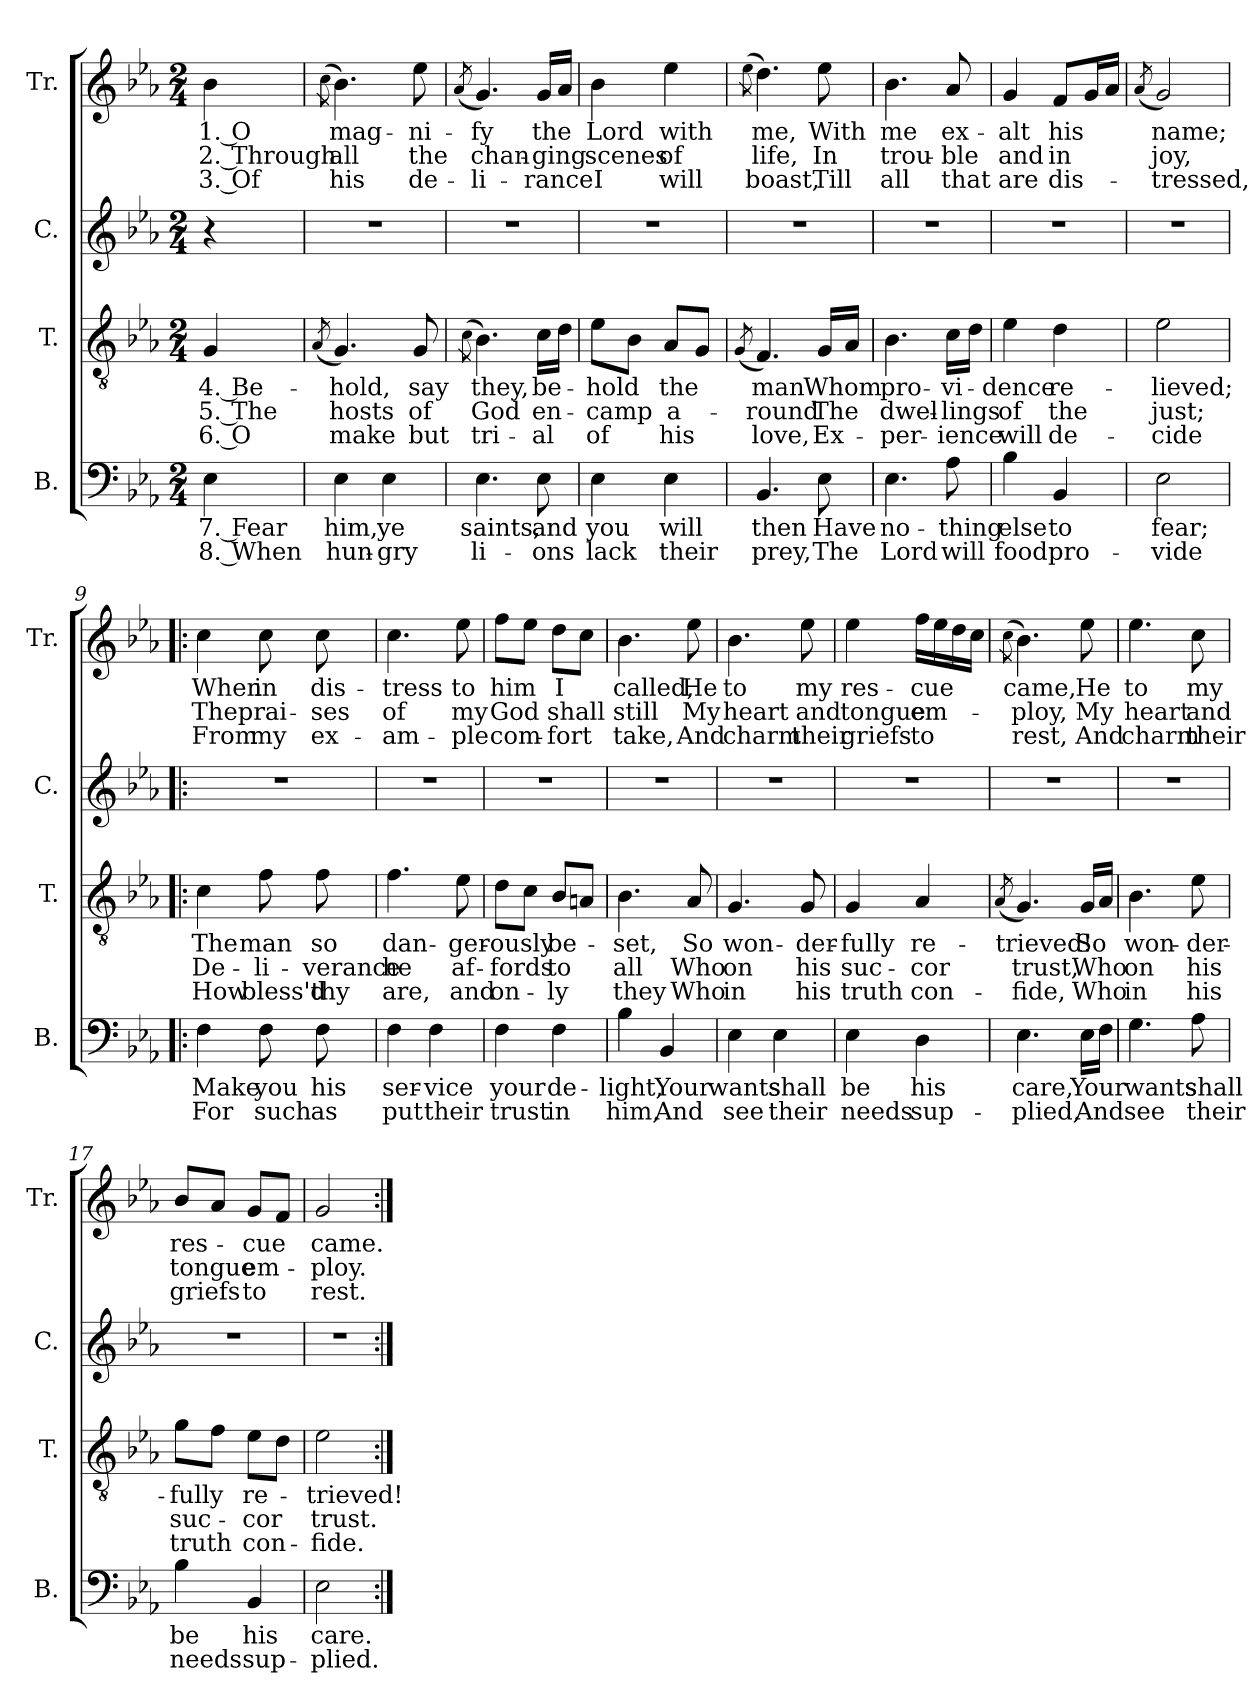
**kern	**text	**text	**kern	**text	**text	**text	**kern	**kern	**text	**text	**text
*part4	*part4	*part4	*part3	*part3	*part3	*part3	*part2	*part1	*part1	*part1	*part1
*staff4	*staff4	*staff4	*staff3	*staff3	*staff3	*staff3	*staff2	*staff1	*staff1	*staff1	*staff1
*I"B.	*	*	*I"T.	*	*	*	*I"C.	*I"Tr.	*	*	*
*I'B.	*	*	*I'T.	*	*	*	*I'C.	*I'Tr.	*	*	*
*clefF4	*	*	*clefGv2	*	*	*	*clefG2	*clefG2	*	*	*
*k[b-e-a-]	*	*	*k[b-e-a-]	*	*	*	*k[b-e-a-]	*k[b-e-a-]	*	*	*
*M2/4	*	*	*M2/4	*	*	*	*M2/4	*M2/4	*	*	*
*MM100	*	*	*MM100	*	*	*	*MM100	*MM100	*	*	*
=1	=1	=1	=1	=1	=1	=1	=1	=1	=1	=1	=1
4E-\	7. Fear	8. When	4G/	4. Be-	5. The	6. O	4r	4b-\	1. O	2. Through	3. Of
=2	=2	=2	=2	=2	=2	=2	=2	=2	=2	=2	=2
.	.	.	(8qA-/	.	.	.	.	(8qcc\	.	.	.
4E-\	him,	hun-	4.G/)	-hold,	hosts	make	2r	4.b-\)	mag-	all	his
4E-\	ye	-gry	.	.	.	.	.	.	.	.	.
.	.	.	8G/	say	of	but	.	8ee-\	-ni-	the	de-
=3	=3	=3	=3	=3	=3	=3	=3	=3	=3	=3	=3
.	.	.	(8qc\	.	.	.	.	(8qa-/	.	.	.
4.E-\	saints,	li-	4.B-\)	they,	God	tri-	2r	4.g/)	-fy	chan-	-li-
8E-\	and	-ons	16c\LL	be-	en-	-al	.	16g/LL	the	-ging	-rance
.	.	.	16d\JJ	.	.	.	.	16a-/JJ	.	.	.
=4	=4	=4	=4	=4	=4	=4	=4	=4	=4	=4	=4
4E-\	you	lack	8e-\L	-hold	-camp	of	2r	4b-\	Lord	scenes	I
.	.	.	8B-\J	.	.	.	.	.	.	.	.
4E-\	will	their	8A-/L	the	a-	his	.	4ee-\	with	of	will
.	.	.	8G/J	.	.	.	.	.	.	.	.
=5	=5	=5	=5	=5	=5	=5	=5	=5	=5	=5	=5
.	.	.	(8qG/	.	.	.	.	(8qee-\	.	.	.
4.BB-/	then	prey,	4.F/)	man	-round	love,	2r	4.dd\)	me,	life,	boast,
8E-\	Have	The	16G/LL	Whom	The	Ex-	.	8ee-\	With	In	Till
.	.	.	16A-/JJ	.	.	.	.	.	.	.	.
=6	=6	=6	=6	=6	=6	=6	=6	=6	=6	=6	=6
4.E-\	no-	Lord	4.B-\	-pro-	dwel-	-per-	2r	4.b-\	me	trou-	all
8A-\	-thing	will	16c\LL	-vi-	-lings	-ience	.	8a-/	ex-	-ble	that
.	.	.	16d\JJ	.	.	.	.	.	.	.	.
=7	=7	=7	=7	=7	=7	=7	=7	=7	=7	=7	=7
4B-\	else	food	4e-\	-dence	of	will	2r	4g/	-alt	and	are
4BB-/	to	pro-	4d\	re-	the	de-	.	8f/L	his	in	dis-
.	.	.	.	.	.	.	.	16g/L	.	.	.
.	.	.	.	.	.	.	.	16a-/JJ	.	.	.
!!LO:LB:g=z
=8	=8	=8	=8	=8	=8	=8	=8	=8	=8	=8	=8
.	.	.	.	.	.	.	.	(8qa-/	.	.	.
2E-\	fear;	-vide	2e-\	-lieved;	just;	-cide	2r	2g/)	name;	joy,	-tressed,
=9!|:	=9!|:	=9!|:	=9!|:	=9!|:	=9!|:	=9!|:	=9!|:	=9!|:	=9!|:	=9!|:	=9!|:
4F\	Make	For	4c\	The	De-	How	2r	4cc\	When	The	From
8F\	you	such	8f\	man	-li-	bless'd	.	8cc\	in	prai-	my
8F\	his	as	8f\	so	-verance	thy	.	8cc\	dis-	-ses	ex-
=10	=10	=10	=10	=10	=10	=10	=10	=10	=10	=10	=10
4F\	ser-	put	4.f\	dan-	he	are,	2r	4.cc\	-tress	of	-am-
4F\	-vice	their	.	.	.	.	.	.	.	.	.
.	.	.	8e-\	-ger-	af-	and	.	8ee-\	to	my	-ple
=11	=11	=11	=11	=11	=11	=11	=11	=11	=11	=11	=11
4F\	your	trust	8d\L	-ously	-fords	on-	2r	8ff\L	him	God	com-
.	.	.	8c\J	.	.	.	.	8ee-\J	.	.	.
4F\	de-	in	8B-/L	be-	to	-ly	.	8dd\L	I	shall	-fort
.	.	.	8An/J	.	.	.	.	8cc\J	.	.	.
=12	=12	=12	=12	=12	=12	=12	=12	=12	=12	=12	=12
4B-\	-light,	him,	4.B-\	-set,	all	they	2r	4.b-\	called,	still	take,
4BB-/	Your	And	.	.	.	.	.	.	.	.	.
.	.	.	8A-/	So	Who	Who	.	8ee-\	He	My	And
=13	=13	=13	=13	=13	=13	=13	=13	=13	=13	=13	=13
4E-\	wants	see	4.G/	won-	on	in	2r	4.b-\	to	heart	charm
4E-\	shall	their	.	.	.	.	.	.	.	.	.
.	.	.	8G/	-der-	his	his	.	8ee-\	my	and	their
=14	=14	=14	=14	=14	=14	=14	=14	=14	=14	=14	=14
4E-\	be	needs	4G/	-fully	suc-	truth	2r	4ee-\	res-	tongue	griefs
4D\	his	sup-	4A-/	re-	-cor	con-	.	16ff\LL	-cue	em-	to
.	.	.	.	.	.	.	.	16ee-\	.	.	.
.	.	.	.	.	.	.	.	16dd\	.	.	.
.	.	.	.	.	.	.	.	16cc\JJ	.	.	.
!!LO:LB:g=z
=15	=15	=15	=15	=15	=15	=15	=15	=15	=15	=15	=15
.	.	.	(8qA-/	.	.	.	.	(8qcc\	.	.	.
4.E-\	care,	-plied,	4.G/)	-trieved!	trust,	-fide,	2r	4.b-\)	came,	-ploy,	rest,
16E-\LL	Your	And	16G/LL	So	Who	Who	.	8ee-\	He	My	And
16F\JJ	.	.	16A-/JJ	.	.	.	.	.	.	.	.
=16	=16	=16	=16	=16	=16	=16	=16	=16	=16	=16	=16
4.G\	wants	see	4.B-\	won-	on	in	2r	4.ee-\	to	heart	charm
8A-\	shall	their	8e-\	-der-	his	his	.	8cc\	my	and	their
=17	=17	=17	=17	=17	=17	=17	=17	=17	=17	=17	=17
4B-\	be	needs	8g\L	-fully	suc-	truth	2r	8b-/L	res-	tongue	griefs
.	.	.	8f\J	.	.	.	.	8a-/J	.	.	.
4BB-/	his	sup-	8e-\L	re-	-cor	con-	.	8g/L	-cue	em-	to
.	.	.	8d\J	.	.	.	.	8f/J	.	.	.
=18	=18	=18	=18	=18	=18	=18	=18	=18	=18	=18	=18
2E-\	care.	-plied.	2e-\	-trieved!	trust.	-fide.	2r	2g/	came.	-ploy.	rest.
=:|!	=:|!	=:|!	=:|!	=:|!	=:|!	=:|!	=:|!	=:|!	=:|!	=:|!	=:|!
*-	*-	*-	*-	*-	*-	*-	*-	*-	*-	*-	*-
